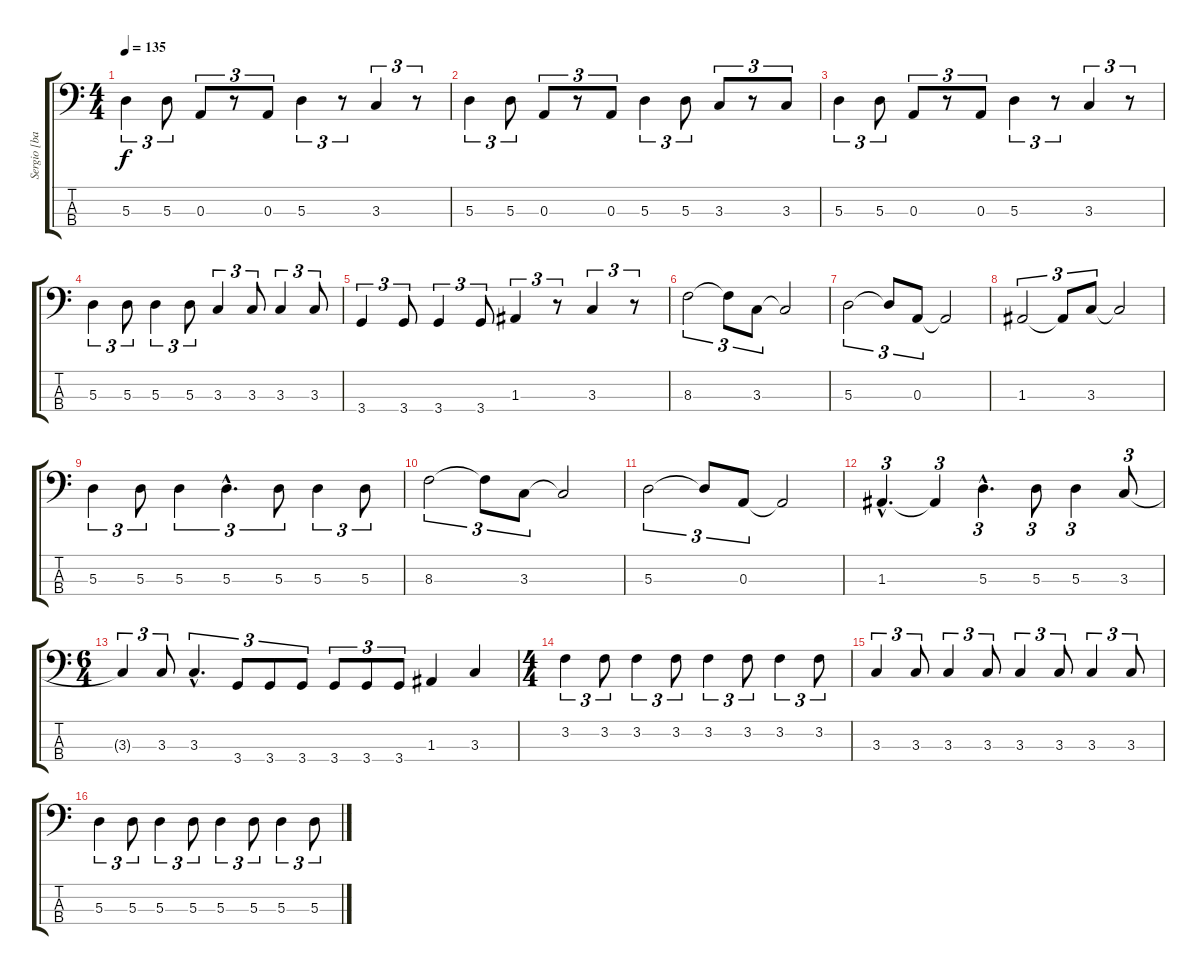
\track ("Sergio [bajo]" "Sergio [ba") {instrument electricbassfinger}
\staff {score tabs}
\tuning (G2 D2 A1 E1) {hide}
\ts (4 4)
\tempo 135
\clef f4
\ks c
5.3.4{tu (3 2) dy f} 5.3.8{tu (3 2)} 0.3.8{tu (3 2)} r.8{tu (3 2)} 0.3.8{tu (3 2)} 5.3.4{tu (3 2)} r.8{tu (3 2)} 3.3.4{tu (3 2)} r.8{tu (3 2)} |
5.3.4{tu (3 2)} 5.3.8{tu (3 2)} 0.3.8{tu (3 2)} r.8{tu (3 2)} 0.3.8{tu (3 2)} 5.3.4{tu (3 2)} 5.3.8{tu (3 2)} 3.3.8{tu (3 2)} r.8{tu (3 2)} 3.3.8{tu (3 2)} |
5.3.4{tu (3 2)} 5.3.8{tu (3 2)} 0.3.8{tu (3 2)} r.8{tu (3 2)} 0.3.8{tu (3 2)} 5.3.4{tu (3 2)} r.8{tu (3 2)} 3.3.4{tu (3 2)} r.8{tu (3 2)} |
5.3.4{tu (3 2)} 5.3.8{tu (3 2)} 5.3.4{tu (3 2)} 5.3.8{tu (3 2)} 3.3.4{tu (3 2)} 3.3.8{tu (3 2)} 3.3.4{tu (3 2)} 3.3.8{tu (3 2)} |
3.4.4{tu (3 2)} 3.4.8{tu (3 2)} 3.4.4{tu (3 2)} 3.4.8{tu (3 2)} 1.3.4{tu (3 2)} r.8{tu (3 2)} 3.3.4{tu (3 2)} r.8{tu (3 2)} |
8.3.2{tu (3 2)} 8.3{t}.8{tu (3 2)} 3.3.8{tu (3 2)} 3.3{t}.2 |
5.3.2{tu (3 2)} 5.3{t}.8{tu (3 2)} 0.3.8{tu (3 2)} 0.3{t}.2 |
1.3.2{tu (3 2)} 1.3{t}.8{tu (3 2)} 3.3.8{tu (3 2)} 3.3{t}.2 |
5.3.4{tu (3 2)} 5.3.8{tu (3 2)} 5.3.4{tu (3 2)} 5.3{hac}.4{d tu (3 2)} 5.3.8{tu (3 2)} 5.3.4{tu (3 2)} 5.3.8{tu (3 2)} |
8.3.2{tu (3 2)} 8.3{t}.8{tu (3 2)} 3.3.8{tu (3 2)} 3.3{t}.2 |
5.3.2{tu (3 2)} 5.3{t}.8{tu (3 2)} 0.3.8{tu (3 2)} 0.3{t}.2 |
1.3{hac}.4{d tu (3 2)} 1.3{t}.4{tu (3 2)} 5.3{hac}.4{d tu (3 2)} 5.3.8{tu (3 2)} 5.3.4{tu (3 2)} 3.3.8{tu (3 2)} |
\ts (6 4)
3.3{t}.4{tu (3 2)} 3.3.8{tu (3 2)} 3.3{hac}.4{d tu (3 2)} 3.4.8{tu (3 2)} 3.4.8{tu (3 2)} 3.4.8{tu (3 2)} 3.4.8{tu (3 2)} 3.4.8{tu (3 2)} 3.4.8{tu (3 2)} 1.3.4 3.3.4 |
\ts (4 4)
3.2.4{tu (3 2)} 3.2.8{tu (3 2)} 3.2.4{tu (3 2)} 3.2.8{tu (3 2)} 3.2.4{tu (3 2)} 3.2.8{tu (3 2)} 3.2.4{tu (3 2)} 3.2.8{tu (3 2)} |
3.3.4{tu (3 2)} 3.3.8{tu (3 2)} 3.3.4{tu (3 2)} 3.3.8{tu (3 2)} 3.3.4{tu (3 2)} 3.3.8{tu (3 2)} 3.3.4{tu (3 2)} 3.3.8{tu (3 2)} |
5.3.4{tu (3 2)} 5.3.8{tu (3 2)} 5.3.4{tu (3 2)} 5.3.8{tu (3 2)} 5.3.4{tu (3 2)} 5.3.8{tu (3 2)} 5.3.4{tu (3 2)} 5.3.8{tu (3 2)}
